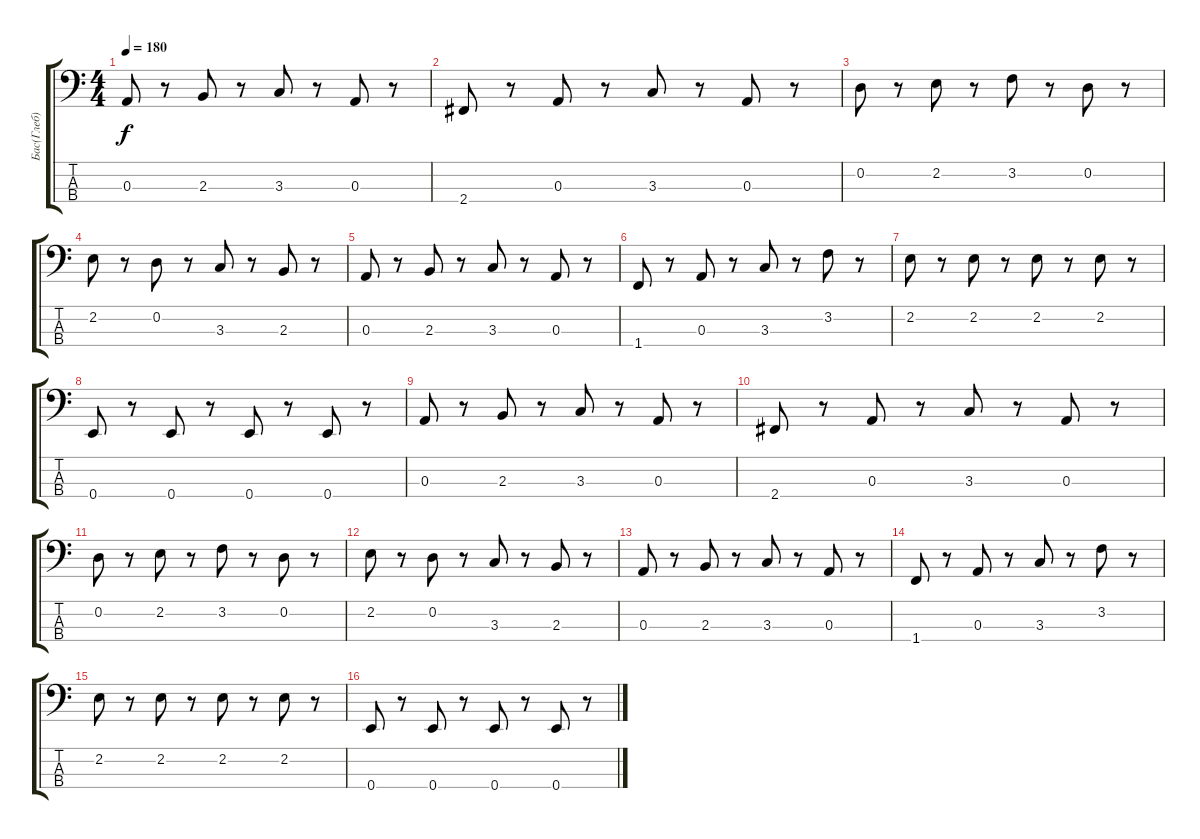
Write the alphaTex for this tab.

\track ("Бас(Глеб)" "Бас(Глеб)") {instrument electricbassfinger}
\staff {score tabs}
\tuning (G2 D2 A1 E1) {hide}
\ts (4 4)
\tempo 180
\clef f4
\ks c
0.3.8{dy f} r.8 2.3.8 r.8 3.3.8 r.8 0.3.8 r.8 |
2.4.8 r.8 0.3.8 r.8 3.3.8 r.8 0.3.8 r.8 |
0.2.8 r.8 2.2.8 r.8 3.2.8 r.8 0.2.8 r.8 |
2.2.8 r.8 0.2.8 r.8 3.3.8 r.8 2.3.8 r.8 |
0.3.8 r.8 2.3.8 r.8 3.3.8 r.8 0.3.8 r.8 |
1.4.8 r.8 0.3.8 r.8 3.3.8 r.8 3.2.8 r.8 |
2.2.8 r.8 2.2.8 r.8 2.2.8 r.8 2.2.8 r.8 |
0.4.8 r.8 0.4.8 r.8 0.4.8 r.8 0.4.8 r.8 |
0.3.8 r.8 2.3.8 r.8 3.3.8 r.8 0.3.8 r.8 |
2.4.8 r.8 0.3.8 r.8 3.3.8 r.8 0.3.8 r.8 |
0.2.8 r.8 2.2.8 r.8 3.2.8 r.8 0.2.8 r.8 |
2.2.8 r.8 0.2.8 r.8 3.3.8 r.8 2.3.8 r.8 |
0.3.8 r.8 2.3.8 r.8 3.3.8 r.8 0.3.8 r.8 |
1.4.8 r.8 0.3.8 r.8 3.3.8 r.8 3.2.8 r.8 |
2.2.8 r.8 2.2.8 r.8 2.2.8 r.8 2.2.8 r.8 |
0.4.8 r.8 0.4.8 r.8 0.4.8 r.8 0.4.8 r.8
